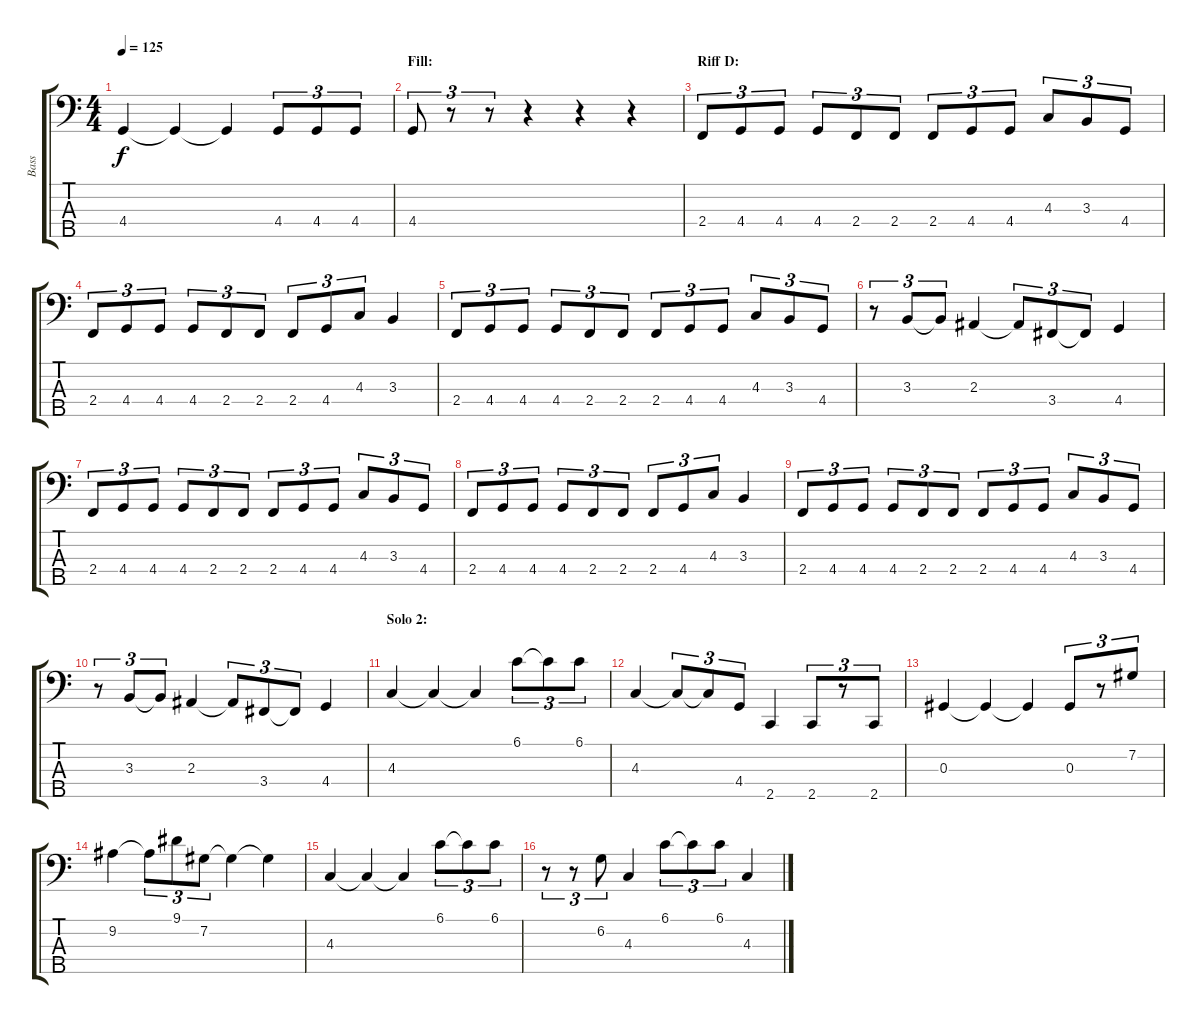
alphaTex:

\track ("Bass" "Bass") {instrument electricbasspick}
\staff {score tabs}
\tuning (Gb2 Db2 Ab1 Eb1 Bb0) {hide}
\ts (4 4)
\tempo 125
\clef f4
\ks c
4.4.4{dy f} 4.4{t}.4 4.4{t}.4 4.4.8{tu (3 2)} 4.4.8{tu (3 2)} 4.4.8{tu (3 2)} |
\section ("" "Fill:")
4.4.8{tu (3 2)} r.8{tu (3 2)} r.8{tu (3 2)} r.4 r.4 r.4 |
\section ("" "Riff D:")
2.4.8{tu (3 2)} 4.4.8{tu (3 2)} 4.4.8{tu (3 2)} 4.4.8{tu (3 2)} 2.4.8{tu (3 2)} 2.4.8{tu (3 2)} 2.4.8{tu (3 2)} 4.4.8{tu (3 2)} 4.4.8{tu (3 2)} 4.3.8{tu (3 2)} 3.3.8{tu (3 2)} 4.4.8{tu (3 2)} |
2.4.8{tu (3 2)} 4.4.8{tu (3 2)} 4.4.8{tu (3 2)} 4.4.8{tu (3 2)} 2.4.8{tu (3 2)} 2.4.8{tu (3 2)} 2.4.8{tu (3 2)} 4.4.8{tu (3 2)} 4.3.8{tu (3 2)} 3.3.4 |
2.4.8{tu (3 2)} 4.4.8{tu (3 2)} 4.4.8{tu (3 2)} 4.4.8{tu (3 2)} 2.4.8{tu (3 2)} 2.4.8{tu (3 2)} 2.4.8{tu (3 2)} 4.4.8{tu (3 2)} 4.4.8{tu (3 2)} 4.3.8{tu (3 2)} 3.3.8{tu (3 2)} 4.4.8{tu (3 2)} |
r.8{tu (3 2)} 3.3.8{tu (3 2)} 3.3{t}.8{tu (3 2)} 2.3.4 2.3{t}.8{tu (3 2)} 3.4.8{tu (3 2)} 3.4{t}.8{tu (3 2)} 4.4.4 |
2.4.8{tu (3 2)} 4.4.8{tu (3 2)} 4.4.8{tu (3 2)} 4.4.8{tu (3 2)} 2.4.8{tu (3 2)} 2.4.8{tu (3 2)} 2.4.8{tu (3 2)} 4.4.8{tu (3 2)} 4.4.8{tu (3 2)} 4.3.8{tu (3 2)} 3.3.8{tu (3 2)} 4.4.8{tu (3 2)} |
2.4.8{tu (3 2)} 4.4.8{tu (3 2)} 4.4.8{tu (3 2)} 4.4.8{tu (3 2)} 2.4.8{tu (3 2)} 2.4.8{tu (3 2)} 2.4.8{tu (3 2)} 4.4.8{tu (3 2)} 4.3.8{tu (3 2)} 3.3.4 |
2.4.8{tu (3 2)} 4.4.8{tu (3 2)} 4.4.8{tu (3 2)} 4.4.8{tu (3 2)} 2.4.8{tu (3 2)} 2.4.8{tu (3 2)} 2.4.8{tu (3 2)} 4.4.8{tu (3 2)} 4.4.8{tu (3 2)} 4.3.8{tu (3 2)} 3.3.8{tu (3 2)} 4.4.8{tu (3 2)} |
r.8{tu (3 2)} 3.3.8{tu (3 2)} 3.3{t}.8{tu (3 2)} 2.3.4 2.3{t}.8{tu (3 2)} 3.4.8{tu (3 2)} 3.4{t}.8{tu (3 2)} 4.4.4 |
\section ("" "Solo 2:")
4.3.4 4.3{t}.4 4.3{t}.4 6.1.8{tu (3 2)} 6.1{t}.8{tu (3 2)} 6.1.8{tu (3 2)} |
4.3.4 4.3{t}.8{tu (3 2)} 4.3{t}.8{tu (3 2)} 4.4.8{tu (3 2)} 2.5.4 2.5.8{tu (3 2)} r.8{tu (3 2)} 2.5.8{tu (3 2)} |
0.3.4 0.3{t}.4 0.3{t}.4 0.3.8{tu (3 2)} r.8{tu (3 2)} 7.2.8{tu (3 2)} |
9.2.4 9.2{t}.8{tu (3 2)} 9.1.8{tu (3 2)} 7.2.8{tu (3 2)} 7.2{t}.4 7.2{t}.4 |
4.3.4 4.3{t}.4 4.3{t}.4 6.1.8{tu (3 2)} 6.1{t}.8{tu (3 2)} 6.1.8{tu (3 2)} |
r.8{tu (3 2)} r.8{tu (3 2)} 6.2.8{tu (3 2)} 4.3.4 6.1.8{tu (3 2)} 6.1{t}.8{tu (3 2)} 6.1.8{tu (3 2)} 4.3.4
